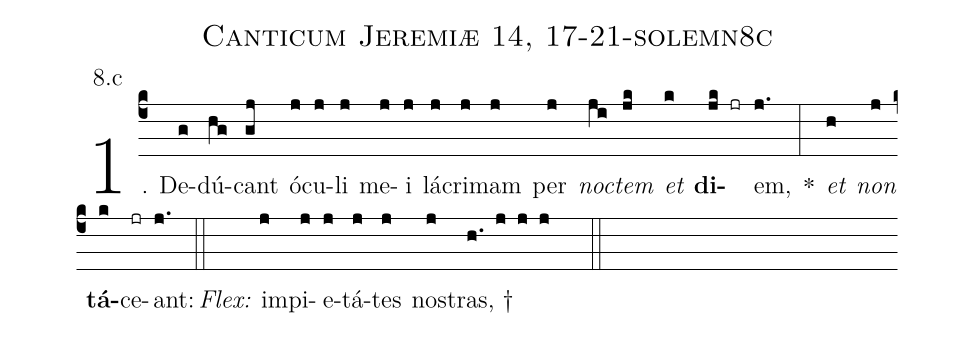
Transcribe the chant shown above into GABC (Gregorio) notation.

name: Canticum Jeremiæ 14, 17-21-solemn8c;
annotation: 8.c;
%%
(c4)1. De(g)dú(hg)cant(gj) ó(j)cu(j)li(j) me(j)i(j) lá(j)cri(j)mam(j) per(j) <i>noc</i>(ji)<i>tem</i>(jk) <i>et</i>(k) <b>di</b>(jk jr)em,(j.) *(:) <i>et</i>(h) <i>non</i>(j) <b>tá</b>(k)ce(jr)ant:(j.) (::)
<i>Flex:</i>()  im(j)pi(j)e(j)tá(j)tes(j) nos(j)tras, †(h. j j j  ::)
